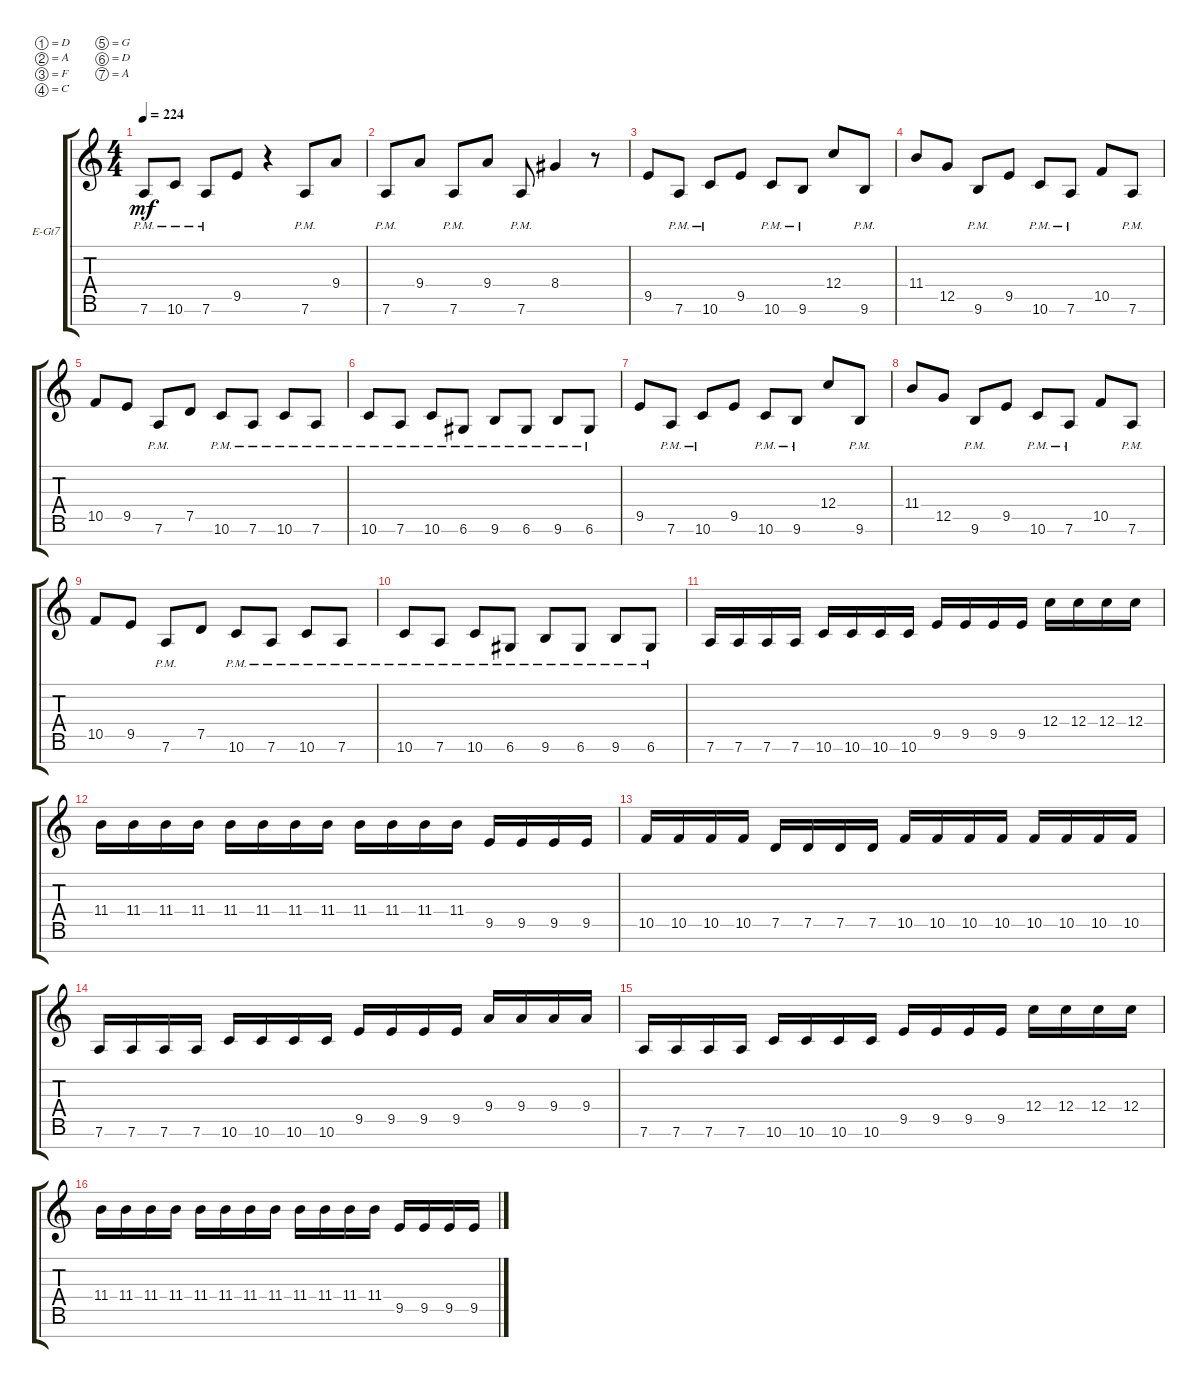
\defaultSystemsLayout 4
\bracketExtendMode groupsimilarinstruments
\firstSystemTrackNameOrientation horizontal
\otherSystemsTrackNameOrientation horizontal
\track ("Electric Guitar" "E-Gt7") {instrument distortionguitar}
\staff {score tabs}
\tuning (D4 A3 F3 C3 G2 D2 A1)
\ts (4 4)
\tempo 224
\clef g2
\ks c
7.6{pm}.8{dy mf instrument distortionguitar} 10.6{pm}.8 7.6{pm}.8 9.5.8 r.4 7.6{pm}.8 9.4.8 |
7.6{pm}.8 9.4.8 7.6{pm}.8 9.4.8 7.6{pm}.8 8.4.4 r.8 |
9.5.8 7.6{pm}.8 10.6{pm}.8 9.5.8 10.6{pm}.8 9.6{pm}.8 12.4.8 9.6{pm}.8 |
11.4.8 12.5.8 9.6{pm}.8 9.5.8 10.6{pm}.8 7.6{pm}.8 10.5.8 7.6{pm}.8 |
10.5.8 9.5.8 7.6{pm}.8 7.5.8 10.6{pm}.8 7.6{pm}.8 10.6{pm}.8 7.6{pm}.8 |
10.6{pm}.8 7.6{pm}.8 10.6{pm}.8 6.6{pm}.8 9.6{pm}.8 6.6{pm}.8 9.6{pm}.8 6.6{pm}.8 |
9.5.8 7.6{pm}.8 10.6{pm}.8 9.5.8 10.6{pm}.8 9.6{pm}.8 12.4.8 9.6{pm}.8 |
11.4.8 12.5.8 9.6{pm}.8 9.5.8 10.6{pm}.8 7.6{pm}.8 10.5.8 7.6{pm}.8 |
10.5.8 9.5.8 7.6{pm}.8 7.5.8 10.6{pm}.8 7.6{pm}.8 10.6{pm}.8 7.6{pm}.8 |
10.6{pm}.8 7.6{pm}.8 10.6{pm}.8 6.6{pm}.8 9.6{pm}.8 6.6{pm}.8 9.6{pm}.8 6.6{pm}.8 |
7.6.16 7.6.16 7.6.16 7.6.16 10.6.16 10.6.16 10.6.16 10.6.16 9.5.16 9.5.16 9.5.16 9.5.16 12.4.16 12.4.16 12.4.16 12.4.16 |
11.4.16 11.4.16 11.4.16 11.4.16 11.4.16 11.4.16 11.4.16 11.4.16 11.4.16 11.4.16 11.4.16 11.4.16 9.5.16 9.5.16 9.5.16 9.5.16 |
10.5.16 10.5.16 10.5.16 10.5.16 7.5.16 7.5.16 7.5.16 7.5.16 10.5.16 10.5.16 10.5.16 10.5.16 10.5.16 10.5.16 10.5.16 10.5.16 |
7.6.16 7.6.16 7.6.16 7.6.16 10.6.16 10.6.16 10.6.16 10.6.16 9.5.16 9.5.16 9.5.16 9.5.16 9.4.16 9.4.16 9.4.16 9.4.16 |
7.6.16 7.6.16 7.6.16 7.6.16 10.6.16 10.6.16 10.6.16 10.6.16 9.5.16 9.5.16 9.5.16 9.5.16 12.4.16 12.4.16 12.4.16 12.4.16 |
11.4.16 11.4.16 11.4.16 11.4.16 11.4.16 11.4.16 11.4.16 11.4.16 11.4.16 11.4.16 11.4.16 11.4.16 9.5.16 9.5.16 9.5.16 9.5.16
